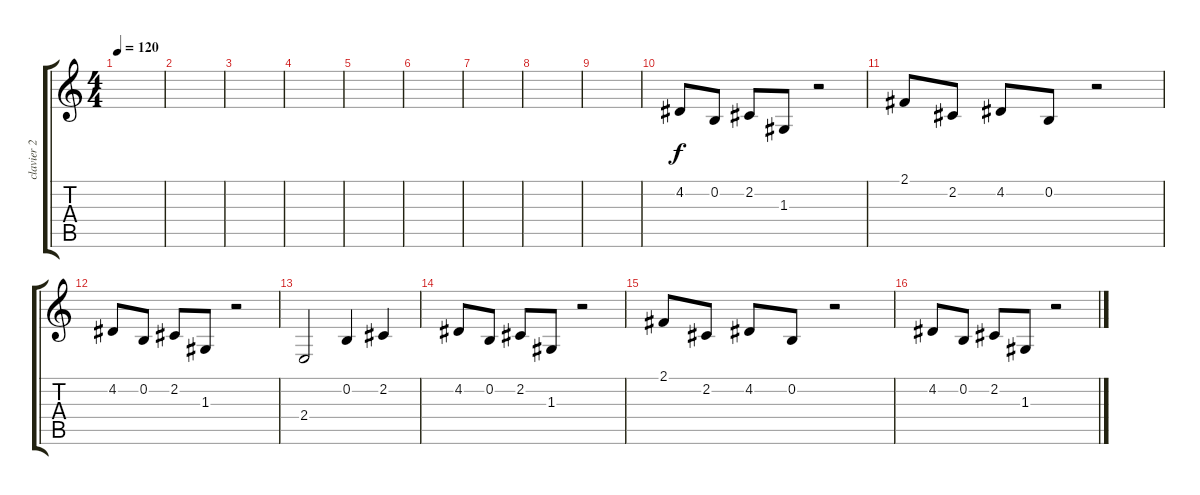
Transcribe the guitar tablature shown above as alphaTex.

\track ("clavier 2" "clavier 2") {instrument musicbox}
\staff {score tabs}
\tuning (E4 B3 G3 D3 A2 E2) {hide}
\ts (4 4)
\tempo 120
\clef g2
\ks c
|
|
|
|
|
|
|
|
|
4.2.8 0.2.8 2.2.8 1.3.8 r.2 |
2.1.8 2.2.8 4.2.8 0.2.8 r.2 |
4.2.8 0.2.8 2.2.8 1.3.8 r.2 |
2.4.2 0.2.4 2.2.4 |
4.2.8 0.2.8 2.2.8 1.3.8 r.2 |
2.1.8 2.2.8 4.2.8 0.2.8 r.2 |
4.2.8 0.2.8 2.2.8 1.3.8 r.2
